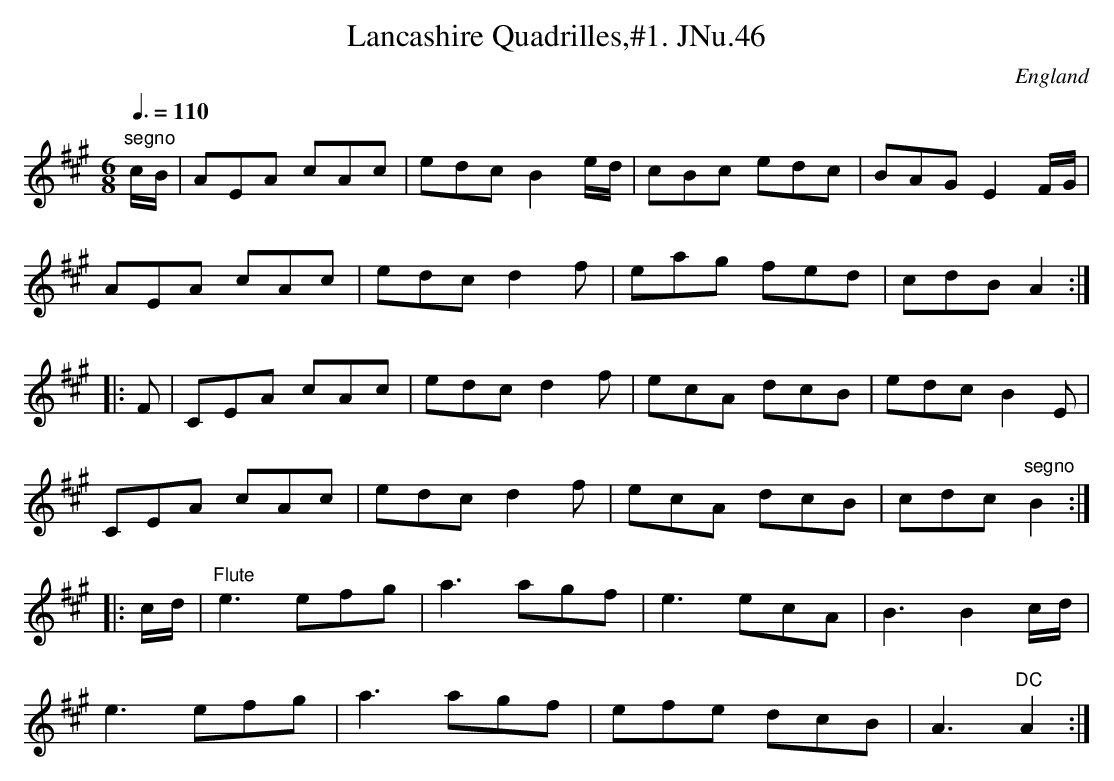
X:1
T:Lancashire Quadrilles,#1. JNu.46
M:6/8
L:1/8
Q:3/8=110
O:England
K:A major
"segno"c/B/|AEA cAc|edc B2e/d/|cBc edc|BAG E2F/G/|!
AEA cAc|edc d2f|eag fed|cdB A2:|!
|:F|CEA cAc|edc d2f|ecA dcB|edc B2E|!
CEA cAc|edc d2f|ecA dcB|cdc"segno" B2:|!
|:c/d/|"Flute"e3 efg|a3 agf|e3 ecA|B3 B2c/d/|!
e3 efg|a3 agf|efe dcB|A3"DC" A2:|
